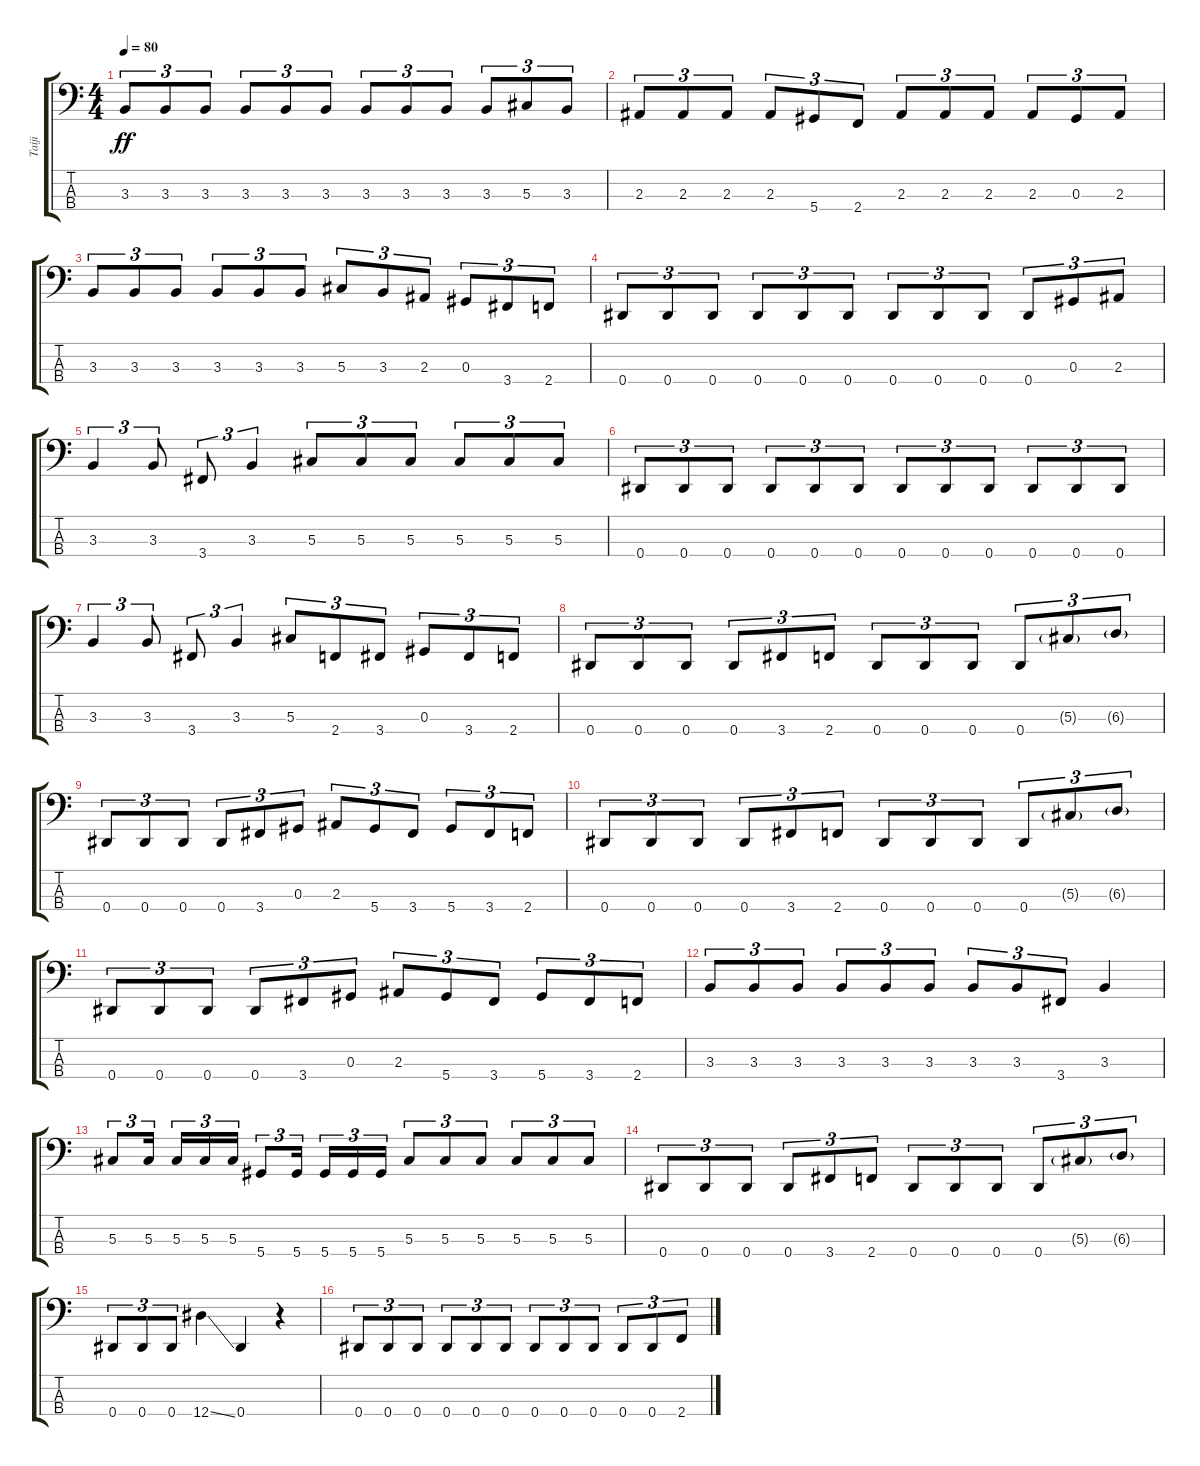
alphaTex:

\track ("Taiji" "Taiji") {instrument electricbassfinger}
\staff {score tabs}
\tuning (Gb2 Db2 Ab1 Eb1) {hide}
\ts (4 4)
\tempo 80
\clef f4
\ks c
3.3.8{tu (3 2) dy ff} 3.3.8{tu (3 2)} 3.3.8{tu (3 2)} 3.3.8{tu (3 2)} 3.3.8{tu (3 2)} 3.3.8{tu (3 2)} 3.3.8{tu (3 2)} 3.3.8{tu (3 2)} 3.3.8{tu (3 2)} 3.3.8{tu (3 2)} 5.3.8{tu (3 2)} 3.3.8{tu (3 2)} |
2.3.8{tu (3 2)} 2.3.8{tu (3 2)} 2.3.8{tu (3 2)} 2.3.8{tu (3 2)} 5.4.8{tu (3 2)} 2.4.8{tu (3 2)} 2.3.8{tu (3 2)} 2.3.8{tu (3 2)} 2.3.8{tu (3 2)} 2.3.8{tu (3 2)} 0.3.8{tu (3 2)} 2.3.8{tu (3 2)} |
3.3.8{tu (3 2)} 3.3.8{tu (3 2)} 3.3.8{tu (3 2)} 3.3.8{tu (3 2)} 3.3.8{tu (3 2)} 3.3.8{tu (3 2)} 5.3.8{tu (3 2)} 3.3.8{tu (3 2)} 2.3.8{tu (3 2)} 0.3.8{tu (3 2)} 3.4.8{tu (3 2)} 2.4.8{tu (3 2)} |
0.4.8{tu (3 2)} 0.4.8{tu (3 2)} 0.4.8{tu (3 2)} 0.4.8{tu (3 2)} 0.4.8{tu (3 2)} 0.4.8{tu (3 2)} 0.4.8{tu (3 2)} 0.4.8{tu (3 2)} 0.4.8{tu (3 2)} 0.4.8{tu (3 2)} 0.3.8{tu (3 2)} 2.3.8{tu (3 2)} |
3.3.4{tu (3 2)} 3.3.8{tu (3 2)} 3.4.8{tu (3 2)} 3.3.4{tu (3 2)} 5.3.8{tu (3 2)} 5.3.8{tu (3 2)} 5.3.8{tu (3 2)} 5.3.8{tu (3 2)} 5.3.8{tu (3 2)} 5.3.8{tu (3 2)} |
0.4.8{tu (3 2)} 0.4.8{tu (3 2)} 0.4.8{tu (3 2)} 0.4.8{tu (3 2)} 0.4.8{tu (3 2)} 0.4.8{tu (3 2)} 0.4.8{tu (3 2)} 0.4.8{tu (3 2)} 0.4.8{tu (3 2)} 0.4.8{tu (3 2)} 0.4.8{tu (3 2)} 0.4.8{tu (3 2)} |
3.3.4{tu (3 2)} 3.3.8{tu (3 2)} 3.4.8{tu (3 2)} 3.3.4{tu (3 2)} 5.3.8{tu (3 2)} 2.4.8{tu (3 2)} 3.4.8{tu (3 2)} 0.3.8{tu (3 2)} 3.4.8{tu (3 2)} 2.4.8{tu (3 2)} |
0.4.8{tu (3 2)} 0.4.8{tu (3 2)} 0.4.8{tu (3 2)} 0.4.8{tu (3 2)} 3.4.8{tu (3 2)} 2.4.8{tu (3 2)} 0.4.8{tu (3 2)} 0.4.8{tu (3 2)} 0.4.8{tu (3 2)} 0.4.8{tu (3 2)} 5.3{g}.8{tu (3 2)} 6.3{g}.8{tu (3 2)} |
0.4.8{tu (3 2)} 0.4.8{tu (3 2)} 0.4.8{tu (3 2)} 0.4.8{tu (3 2)} 3.4.8{tu (3 2)} 0.3.8{tu (3 2)} 2.3.8{tu (3 2)} 5.4.8{tu (3 2)} 3.4.8{tu (3 2)} 5.4.8{tu (3 2)} 3.4.8{tu (3 2)} 2.4.8{tu (3 2)} |
0.4.8{tu (3 2)} 0.4.8{tu (3 2)} 0.4.8{tu (3 2)} 0.4.8{tu (3 2)} 3.4.8{tu (3 2)} 2.4.8{tu (3 2)} 0.4.8{tu (3 2)} 0.4.8{tu (3 2)} 0.4.8{tu (3 2)} 0.4.8{tu (3 2)} 5.3{g}.8{tu (3 2)} 6.3{g}.8{tu (3 2)} |
0.4.8{tu (3 2)} 0.4.8{tu (3 2)} 0.4.8{tu (3 2)} 0.4.8{tu (3 2)} 3.4.8{tu (3 2)} 0.3.8{tu (3 2)} 2.3.8{tu (3 2)} 5.4.8{tu (3 2)} 3.4.8{tu (3 2)} 5.4.8{tu (3 2)} 3.4.8{tu (3 2)} 2.4.8{tu (3 2)} |
3.3.8{tu (3 2)} 3.3.8{tu (3 2)} 3.3.8{tu (3 2)} 3.3.8{tu (3 2)} 3.3.8{tu (3 2)} 3.3.8{tu (3 2)} 3.3.8{tu (3 2)} 3.3.8{tu (3 2)} 3.4.8{tu (3 2)} 3.3.4 |
5.3.8{tu (3 2)} 5.3.16{tu (3 2)} 5.3.16{tu (3 2)} 5.3.16{tu (3 2)} 5.3.16{tu (3 2)} 5.4.8{tu (3 2)} 5.4.16{tu (3 2)} 5.4.16{tu (3 2)} 5.4.16{tu (3 2)} 5.4.16{tu (3 2)} 5.3.8{tu (3 2)} 5.3.8{tu (3 2)} 5.3.8{tu (3 2)} 5.3.8{tu (3 2)} 5.3.8{tu (3 2)} 5.3.8{tu (3 2)} |
0.4.8{tu (3 2)} 0.4.8{tu (3 2)} 0.4.8{tu (3 2)} 0.4.8{tu (3 2)} 3.4.8{tu (3 2)} 2.4.8{tu (3 2)} 0.4.8{tu (3 2)} 0.4.8{tu (3 2)} 0.4.8{tu (3 2)} 0.4.8{tu (3 2)} 5.3{g}.8{tu (3 2)} 6.3{g}.8{tu (3 2)} |
0.4.8{tu (3 2)} 0.4.8{tu (3 2)} 0.4.8{tu (3 2)} 12.4{ss}.4 0.4.4 r.4 |
0.4.8{tu (3 2)} 0.4.8{tu (3 2)} 0.4.8{tu (3 2)} 0.4.8{tu (3 2)} 0.4.8{tu (3 2)} 0.4.8{tu (3 2)} 0.4.8{tu (3 2)} 0.4.8{tu (3 2)} 0.4.8{tu (3 2)} 0.4.8{tu (3 2)} 0.4.8{tu (3 2)} 2.4.8{tu (3 2)}
